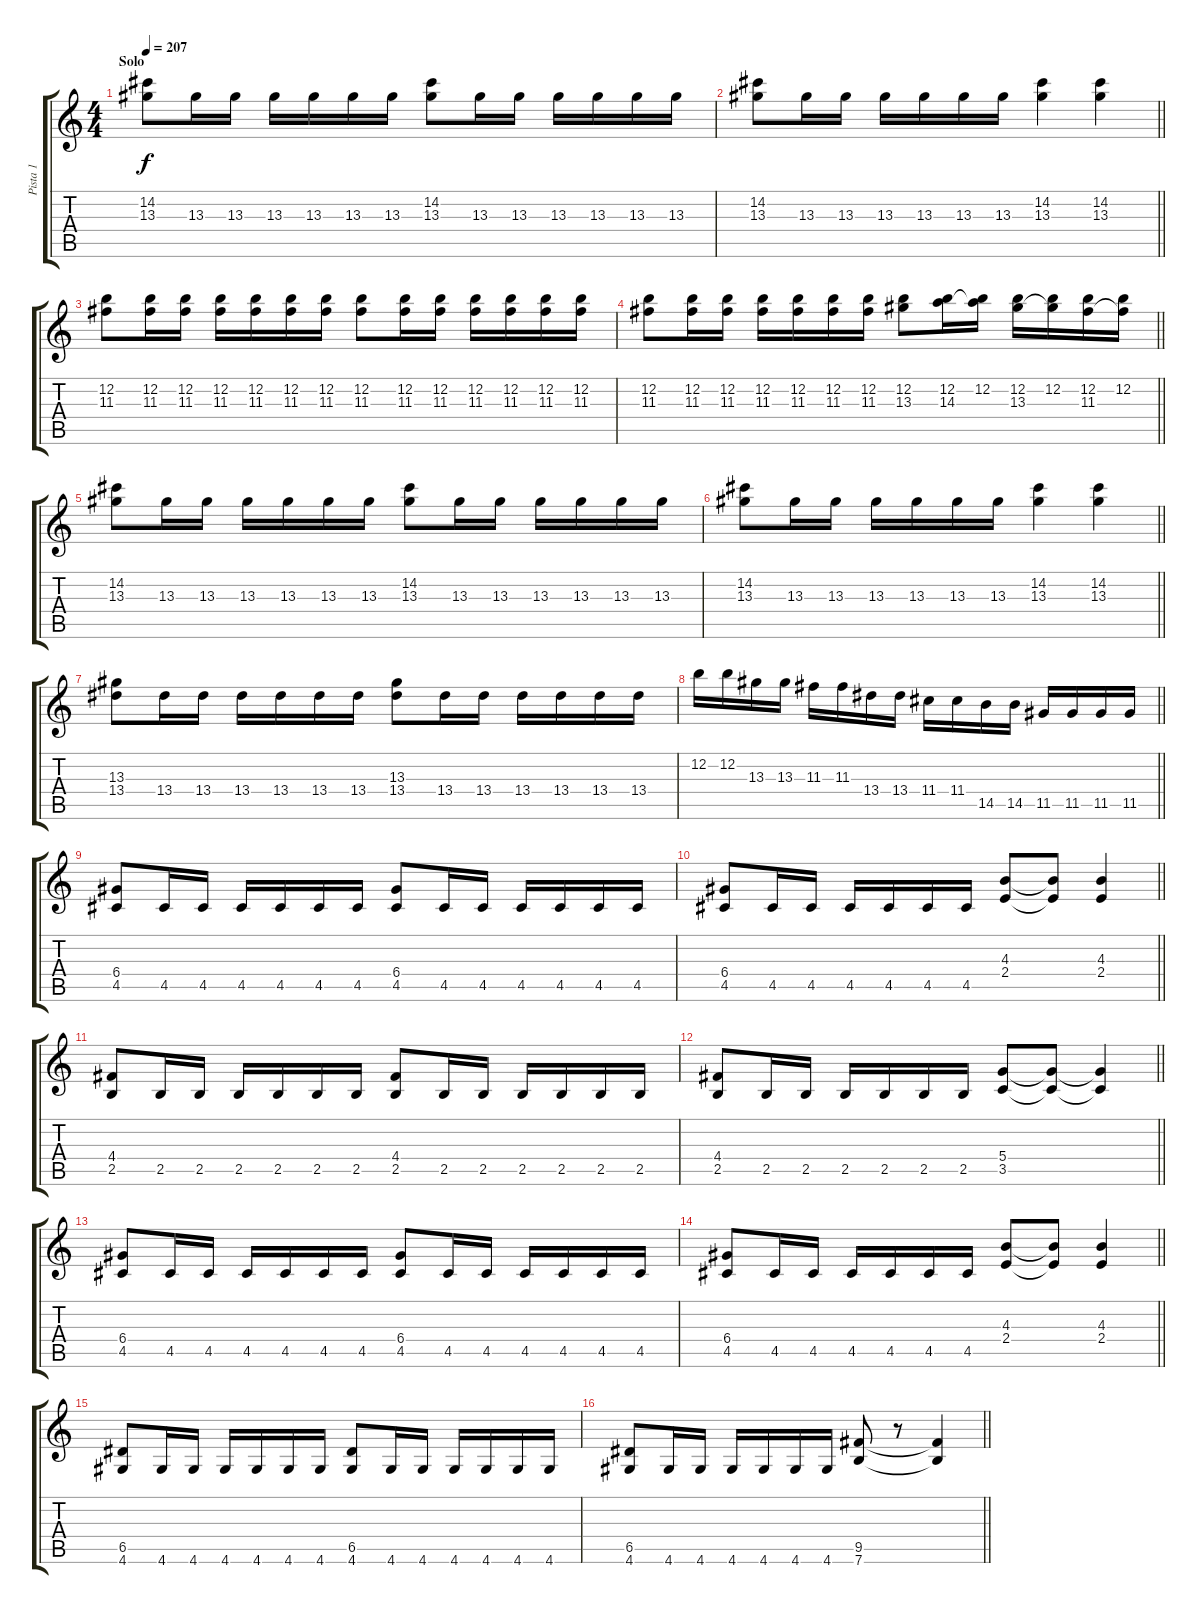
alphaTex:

\track ("Pista 1" "Pista 1") {instrument overdrivenguitar}
\staff {score tabs}
\tuning (E4 B3 G3 D3 A2 E2) {hide}
\ts (4 4)
\section ("" "Solo")
\tempo 207
\clef g2
\ks c
(14.2 13.3).8{dy f} 13.3.16 13.3.16 13.3.16 13.3.16 13.3.16 13.3.16 (14.2 13.3).8 13.3.16 13.3.16 13.3.16 13.3.16 13.3.16 13.3.16 |
\barLineRight lightlight
(14.2 13.3).8 13.3.16 13.3.16 13.3.16 13.3.16 13.3.16 13.3.16 (14.2 13.3).4 (14.2 13.3).4 |
(12.2 11.3).8 (12.2 11.3).16 (12.2 11.3).16 (12.2 11.3).16 (12.2 11.3).16 (12.2 11.3).16 (12.2 11.3).16 (12.2 11.3).8 (12.2 11.3).16 (12.2 11.3).16 (12.2 11.3).16 (12.2 11.3).16 (12.2 11.3).16 (12.2 11.3).16 |
\barLineRight lightlight
(12.2 11.3).8 (12.2 11.3).16 (12.2 11.3).16 (12.2 11.3).16 (12.2 11.3).16 (12.2 11.3).16 (12.2 11.3).16 (12.2 13.3).8 (12.2 14.3).16 (12.2 14.3{t}).16 (12.2 13.3).16 (12.2 13.3{t}).16 (12.2 11.3).16 (12.2 11.3{t}).16 |
(14.2 13.3).8 13.3.16 13.3.16 13.3.16 13.3.16 13.3.16 13.3.16 (14.2 13.3).8 13.3.16 13.3.16 13.3.16 13.3.16 13.3.16 13.3.16 |
\barLineRight lightlight
(14.2 13.3).8 13.3.16 13.3.16 13.3.16 13.3.16 13.3.16 13.3.16 (14.2 13.3).4 (14.2 13.3).4 |
(13.3 13.4).8 13.4.16 13.4.16 13.4.16 13.4.16 13.4.16 13.4.16 (13.3 13.4).8 13.4.16 13.4.16 13.4.16 13.4.16 13.4.16 13.4.16 |
\barLineRight lightlight
12.2.16 12.2.16 13.3.16 13.3.16 11.3.16 11.3.16 13.4.16 13.4.16 11.4.16 11.4.16 14.5.16 14.5.16 11.5.16 11.5.16 11.5.16 11.5.16 |
(6.4 4.5).8 4.5.16 4.5.16 4.5.16 4.5.16 4.5.16 4.5.16 (6.4 4.5).8 4.5.16 4.5.16 4.5.16 4.5.16 4.5.16 4.5.16 |
\barLineRight lightlight
(6.4 4.5).8 4.5.16 4.5.16 4.5.16 4.5.16 4.5.16 4.5.16 (4.3 2.4).8 (4.3{t} 2.4{t}).8 (4.3 2.4).4 |
(4.4 2.5).8 2.5.16 2.5.16 2.5.16 2.5.16 2.5.16 2.5.16 (4.4 2.5).8 2.5.16 2.5.16 2.5.16 2.5.16 2.5.16 2.5.16 |
\barLineRight lightlight
(4.4 2.5).8 2.5.16 2.5.16 2.5.16 2.5.16 2.5.16 2.5.16 (5.4 3.5).8 (5.4{t} 3.5{t}).8 (5.4{t} 3.5{t}).4 |
(6.4 4.5).8 4.5.16 4.5.16 4.5.16 4.5.16 4.5.16 4.5.16 (6.4 4.5).8 4.5.16 4.5.16 4.5.16 4.5.16 4.5.16 4.5.16 |
\barLineRight lightlight
(6.4 4.5).8 4.5.16 4.5.16 4.5.16 4.5.16 4.5.16 4.5.16 (4.3 2.4).8 (4.3{t} 2.4{t}).8 (4.3 2.4).4 |
(6.5 4.6).8 4.6.16 4.6.16 4.6.16 4.6.16 4.6.16 4.6.16 (6.5 4.6).8 4.6.16 4.6.16 4.6.16 4.6.16 4.6.16 4.6.16 |
\barLineRight lightlight
(6.5 4.6).8 4.6.16 4.6.16 4.6.16 4.6.16 4.6.16 4.6.16 (9.5 7.6).8 r.8 (9.5{t} 7.6{t}).4
